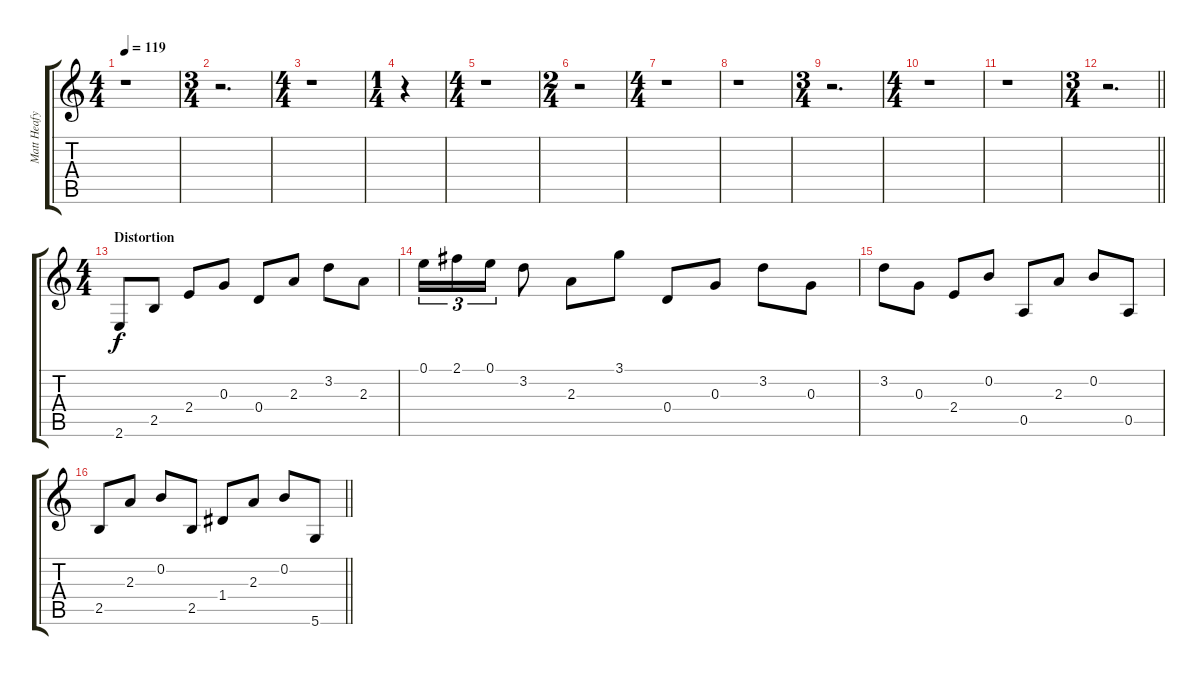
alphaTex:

\track ("Matt Heafy (Distortion)" "Matt Heafy") {instrument distortionguitar}
\staff {score tabs}
\tuning (E4 B3 G3 D3 A2 D2) {hide}
\ts (4 4)
\tempo 119
\clef g2
\ks c
r.1{dy f} |
\ts (3 4)
r.2{d} |
\ts (4 4)
r.1 |
\ts (1 4)
r.4 |
\ts (4 4)
r.1 |
\ts (2 4)
r.2 |
\ts (4 4)
r.1 |
r.1 |
\ts (3 4)
r.2{d} |
\ts (4 4)
r.1 |
r.1 |
\ts (3 4)
\barLineRight lightlight
r.2{d} |
\ts (4 4)
\section ("" "Distortion ")
2.6.8 2.5.8 2.4.8 0.3.8 0.4.8 2.3.8 3.2.8 2.3.8 |
0.1.16{tu (3 2)} 2.1.16{tu (3 2)} 0.1.16{tu (3 2)} 3.2.8 2.3.8 3.1.8 0.4.8 0.3.8 3.2.8 0.3.8 |
3.2.8 0.3.8 2.4.8 0.2.8 0.5.8 2.3.8 0.2.8 0.5.8 |
\barLineRight lightlight
2.5.8 2.3.8 0.2.8 2.5.8 1.4.8 2.3.8 0.2.8 5.6.8
